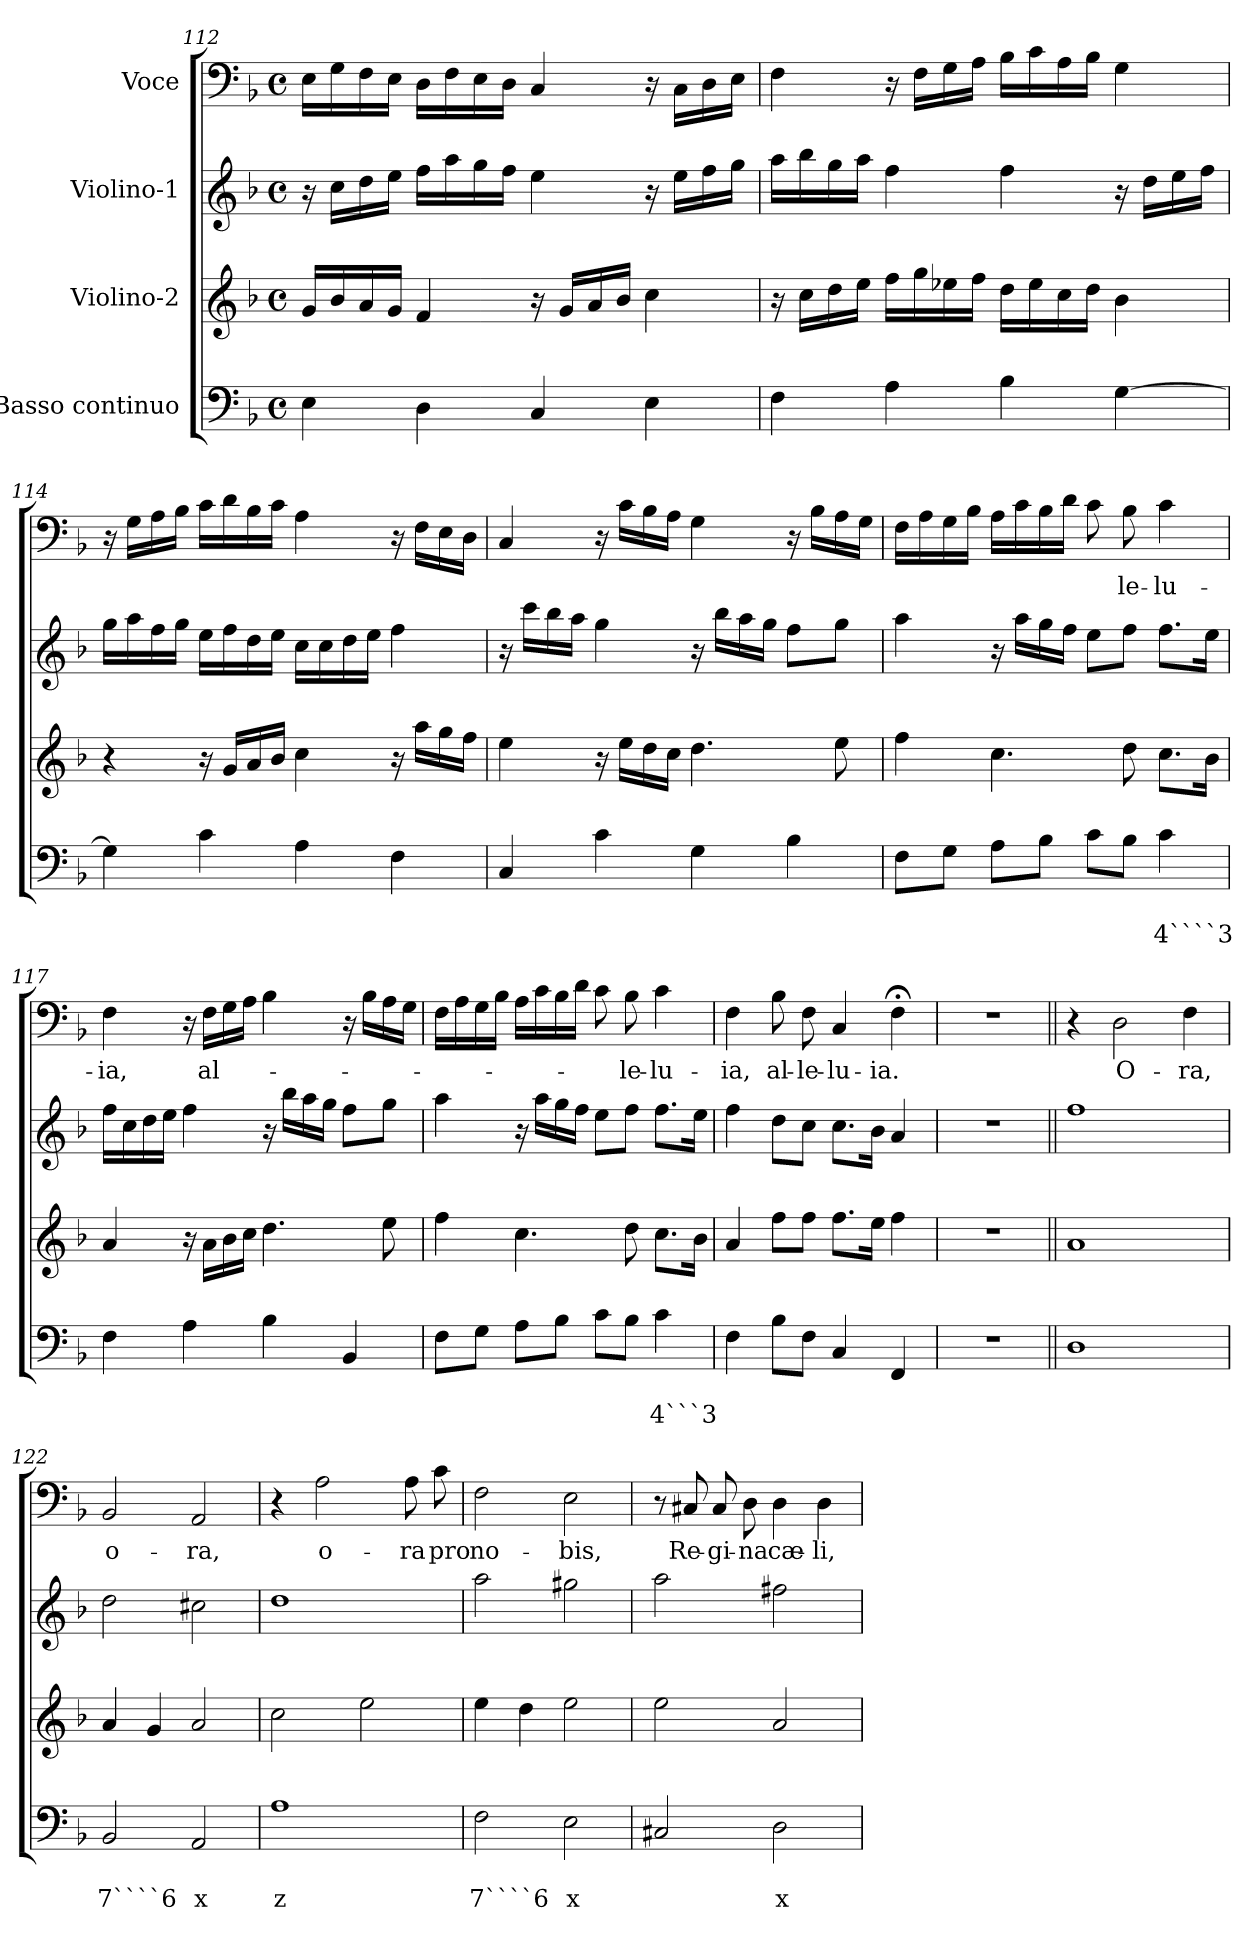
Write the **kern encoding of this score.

**kern	**text	**text	**kern	**kern	**kern	**text
*part4	*part4	*part4	*part3	*part2	*part1	*part1
*staff4	*staff4	*staff4	*staff3	*staff2	*staff1	*staff1
*I"Basso continuo	*	*	*I"Violino-2	*I"Violino-1	*I"Voce	*
*clefF4	*	*	*clefG2	*clefG2	*clefF4	*
*k[b-]	*	*	*k[b-]	*k[b-]	*k[b-]	*
*F:	*	*	*F:	*F:	*F:	*
*M4/4	*	*	*M4/4	*M4/4	*M4/4	*
*met(c)	*	*	*met(c)	*met(c)	*met(c)	*
=112	=112	=112	=112	=112	=112	=112
4E\	.	.	16g/LL	16r	16E\LL	.
.	.	.	16b-/	16cc\LL	16G\	.
.	.	.	16a/	16dd\	16F\	.
.	.	.	16g/JJ	16ee\JJ	16E\JJ	.
4D\	.	.	4f/	16ff\LL	16D\LL	.
.	.	.	.	16aa\	16F\	.
.	.	.	.	16gg\	16E\	.
.	.	.	.	16ff\JJ	16D\JJ	.
4C/	.	.	16r	4ee\	4C/	.
.	.	.	16g/LL	.	.	.
.	.	.	16a/	.	.	.
.	.	.	16b-/JJ	.	.	.
4E\	.	.	4cc\	16r	16r	.
.	.	.	.	16ee\LL	16C\LL	.
.	.	.	.	16ff\	16D\	.
.	.	.	.	16gg\JJ	16E\JJ	.
=113	=113	=113	=113	=113	=113	=113
4F\	.	.	16r	16aa\LL	4F\	.
.	.	.	16cc\LL	16bb-\	.	.
.	.	.	16dd\	16gg\	.	.
.	.	.	16ee\JJ	16aa\JJ	.	.
4A\	.	.	16ff\LL	4ff\	16r	.
.	.	.	16gg\	.	16F\LL	.
.	.	.	16ee-X\	.	16G\	.
.	.	.	16ff\JJ	.	16A\JJ	.
4B-\	.	.	16dd\LL	4ff\	16B-\LL	.
.	.	.	16ee-\	.	16c\	.
.	.	.	16cc\	.	16A\	.
.	.	.	16dd\JJ	.	16B-\JJ	.
[4G\	.	.	4b-\	16r	4G\	.
.	.	.	.	16dd\LL	.	.
.	.	.	.	16ee\	.	.
.	.	.	.	16ff\JJ	.	.
!!LO:LB:g=z
=114	=114	=114	=114	=114	=114	=114
4G\]	.	.	4r	16gg\LL	16r	.
.	.	.	.	16aa\	16G\LL	.
.	.	.	.	16ff\	16A\	.
.	.	.	.	16gg\JJ	16B-\JJ	.
4c\	.	.	16r	16ee\LL	16c\LL	.
.	.	.	16g/LL	16ff\	16d\	.
.	.	.	16a/	16dd\	16B-\	.
.	.	.	16b-/JJ	16ee\JJ	16c\JJ	.
4A\	.	.	4cc\	16cc\LL	4A\	.
.	.	.	.	16cc\	.	.
.	.	.	.	16dd\	.	.
.	.	.	.	16ee\JJ	.	.
4F\	.	.	16r	4ff\	16r	.
.	.	.	16aa\LL	.	16F\LL	.
.	.	.	16gg\	.	16E\	.
.	.	.	16ff\JJ	.	16D\JJ	.
=115	=115	=115	=115	=115	=115	=115
4C/	.	.	4ee\	16r	4C/	.
.	.	.	.	16ccc\LL	.	.
.	.	.	.	16bb-\	.	.
.	.	.	.	16aa\JJ	.	.
4c\	.	.	16r	4gg\	16r	.
.	.	.	16ee\LL	.	16c\LL	.
.	.	.	16dd\	.	16B-\	.
.	.	.	16cc\JJ	.	16A\JJ	.
4G\	.	.	4.dd\	16r	4G\	.
.	.	.	.	16bb-\LL	.	.
.	.	.	.	16aa\	.	.
.	.	.	.	16gg\JJ	.	.
4B-\	.	.	.	8ff\L	16r	.
.	.	.	.	.	16B-\LL	.
.	.	.	8ee\	8gg\J	16A\	.
.	.	.	.	.	16G\JJ	.
=116	=116	=116	=116	=116	=116	=116
8F\L	.	.	4ff\	4aa\	16F\LL	.
.	.	.	.	.	16A\	.
8G\J	.	.	.	.	16G\	.
.	.	.	.	.	16B-\JJ	.
8A\L	.	.	4.cc\	16r	16A\LL	.
.	.	.	.	16aa\LL	16c\	.
8B-\J	.	.	.	16gg\	16B-\	.
.	.	.	.	16ff\JJ	16d\JJ	.
8c\L	.	.	.	8ee\L	8c\	.
!	!	!	!	!	!	!LO:LY:b
8B-\J	.	.	8dd\	8ff\J	8B-\	-le-
!	!	!LO:LY:b	!	!	!	!LO:LY:b
4c\	.	4````3	8.cc\L	8.ff\L	4c\	-lu-
.	.	.	16b-\Jk	16ee\Jk	.	.
!!LO:PB:g=z
=117	=117	=117	=117	=117	=117	=117
!	!	!	!	!	!	!LO:LY:b
4F\	.	.	4a/	16ff\LL	4F\	-ia,
.	.	.	.	16cc\	.	.
.	.	.	.	16dd\	.	.
.	.	.	.	16ee\JJ	.	.
4A\	.	.	16r	4ff\	16r	.
!	!	!	!	!	!	!LO:LY:b
.	.	.	16a\LL	.	16F\LL	al-
.	.	.	16b-\	.	16G\	.
.	.	.	16cc\JJ	.	16A\JJ	.
4B-\	.	.	4.dd\	16r	4B-\	.
.	.	.	.	16bb-\LL	.	.
.	.	.	.	16aa\	.	.
.	.	.	.	16gg\JJ	.	.
4BB-/	.	.	.	8ff\L	16r	.
.	.	.	.	.	16B-\LL	.
.	.	.	8ee\	8gg\J	16A\	.
.	.	.	.	.	16G\JJ	.
=118	=118	=118	=118	=118	=118	=118
8F\L	.	.	4ff\	4aa\	16F\LL	.
.	.	.	.	.	16A\	.
8G\J	.	.	.	.	16G\	.
.	.	.	.	.	16B-\JJ	.
8A\L	.	.	4.cc\	16r	16A\LL	.
.	.	.	.	16aa\LL	16c\	.
8B-\J	.	.	.	16gg\	16B-\	.
.	.	.	.	16ff\JJ	16d\JJ	.
8c\L	.	.	.	8ee\L	8c\	.
!	!	!	!	!	!	!LO:LY:b
8B-\J	.	.	8dd\	8ff\J	8B-\	-le-
!	!	!LO:LY:b	!	!	!	!LO:LY:b
4c\	.	4```3	8.cc\L	8.ff\L	4c\	-lu-
.	.	.	16b-\Jk	16ee\Jk	.	.
=119	=119	=119	=119	=119	=119	=119
!	!	!	!	!	!	!LO:LY:b
4F\	.	.	4a/	4ff\	4F\	-ia,
!	!	!	!	!	!	!LO:LY:b
8B-\L	.	.	8ff\L	8dd\L	8B-\	al-
!	!	!	!	!	!	!LO:LY:b
8F\J	.	.	8ff\J	8cc\J	8F\	-le-
!	!	!	!	!	!	!LO:LY:b
4C/	.	.	8.ff\L	8.cc\L	4C/	-lu-
.	.	.	16ee\Jk	16b-\Jk	.	.
!	!	!	!	!	!	!LO:LY:b
4FF/	.	.	4ff\	4a/	4F;<\	-ia.
=120	=120	=120	=120	=120	=120	=120
1r	.	.	1r	1r	1r	.
!!LO:LB:g=z
=121||	=121||	=121||	=121||	=121||	=121||	=121||
1D	.	.	1a	1ff	4r	.
!	!	!	!	!	!	!LO:LY:b
.	.	.	.	.	2D\	O-
!	!	!	!	!	!	!LO:LY:b
.	.	.	.	.	4F\	-ra,
=122	=122	=122	=122	=122	=122	=122
!	!	!LO:LY:b	!	!	!	!LO:LY:b
2BB-/	.	7````6	4a/	2dd\	2BB-/	o-
.	.	.	4g/	.	.	.
!	!	!LO:LY:b	!	!	!	!LO:LY:b
2AA/	.	x	2a/	2cc#X\	2AA/	-ra,
=123	=123	=123	=123	=123	=123	=123
!	!	!LO:LY:b	!	!	!	!
1A	.	z	2cc\	1dd	4r	.
!	!	!	!	!	!	!LO:LY:b
.	.	.	.	.	2A\	o-
.	.	.	2ee\	.	.	.
!	!	!	!	!	!	!LO:LY:b
.	.	.	.	.	8A\	-ra
!	!	!	!	!	!	!LO:LY:b
.	.	.	.	.	8c\	pro
=124	=124	=124	=124	=124	=124	=124
!	!	!LO:LY:b	!	!	!	!LO:LY:b
2F\	.	7````6	4ee\	2aa\	2F\	no-
.	.	.	4dd\	.	.	.
!	!	!LO:LY:b	!	!	!	!LO:LY:b
2E\	.	x	2ee\	2gg#X\	2E\	-bis,
=125	=125	=125	=125	=125	=125	=125
2C#X/	.	.	2ee\	2aa\	8r	.
!	!	!	!	!	!	!LO:LY:b
.	.	.	.	.	8C#X/	Re-
!	!	!	!	!	!	!LO:LY:b
.	.	.	.	.	8C#/	-gi-
!	!	!	!	!	!	!LO:LY:b
.	.	.	.	.	8D\	-na
!	!	!LO:LY:b	!	!	!	!LO:LY:b
2D\	.	x	2a/	2ff#X\	4D\	cæ-
!	!	!	!	!	!	!LO:LY:b
.	.	.	.	.	4D\	-li,
=	=	=	=	=	=	=
*-	*-	*-	*-	*-	*-	*-
